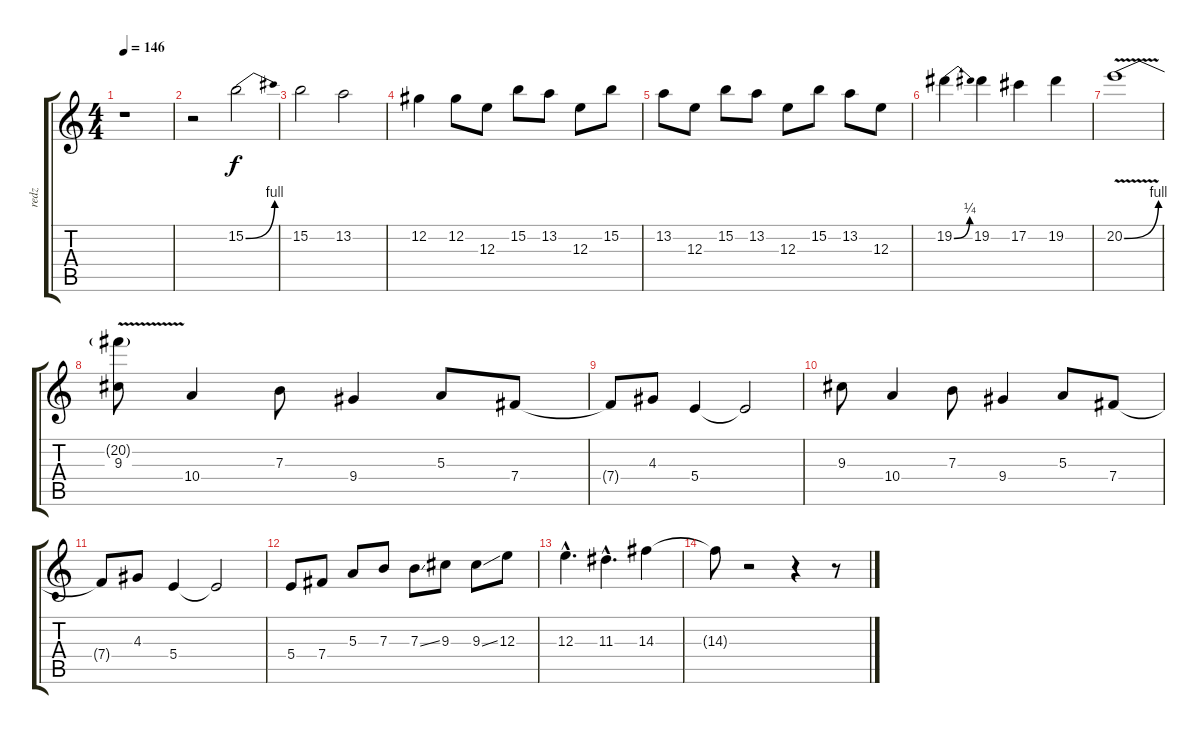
\track ("redz" "redz") {instrument distortionguitar}
\staff {score tabs}
\tuning (Db4 Ab3 E3 B2 Gb2 Db2) {hide}
\ts (4 4)
\tempo 146
\clef g2
\ks c
r.1{dy f} |
r.2{volume 14} 15.2{be (bend 0 0 60 4)}.2 |
15.2.2 13.2.2 |
12.2.4 12.2.8 12.3.8 15.2.8 13.2.8 12.3.8 15.2.8 |
13.2.8 12.3.8 15.2.8 13.2.8 12.3.8 15.2.8 13.2.8 12.3.8 |
19.2{be (bend 0 0 60 1)}.4 19.2.4 17.2.4 19.2.4 |
20.2{be (bend 0 0 60 4) v}.1 |
(20.2{t} 9.3).8 10.4.4 7.3.8 9.4.4 5.3.8 7.4.8 |
7.4{t}.8 4.3.8 5.4.4 5.4{t}.2 |
9.3.8 10.4.4 7.3.8 9.4.4 5.3.8 7.4.8 |
7.4{t}.8 4.3.8 5.4.4 5.4{t}.2 |
5.4.8 7.4.8 5.3.8 7.3.8 7.3{ss}.8 9.3.8 9.3{ss}.8 12.3.8 |
12.3{hac}.4{d} 11.3{hac}.4{d} 14.3.4 |
14.3{t}.8 r.2 r.4 r.8
